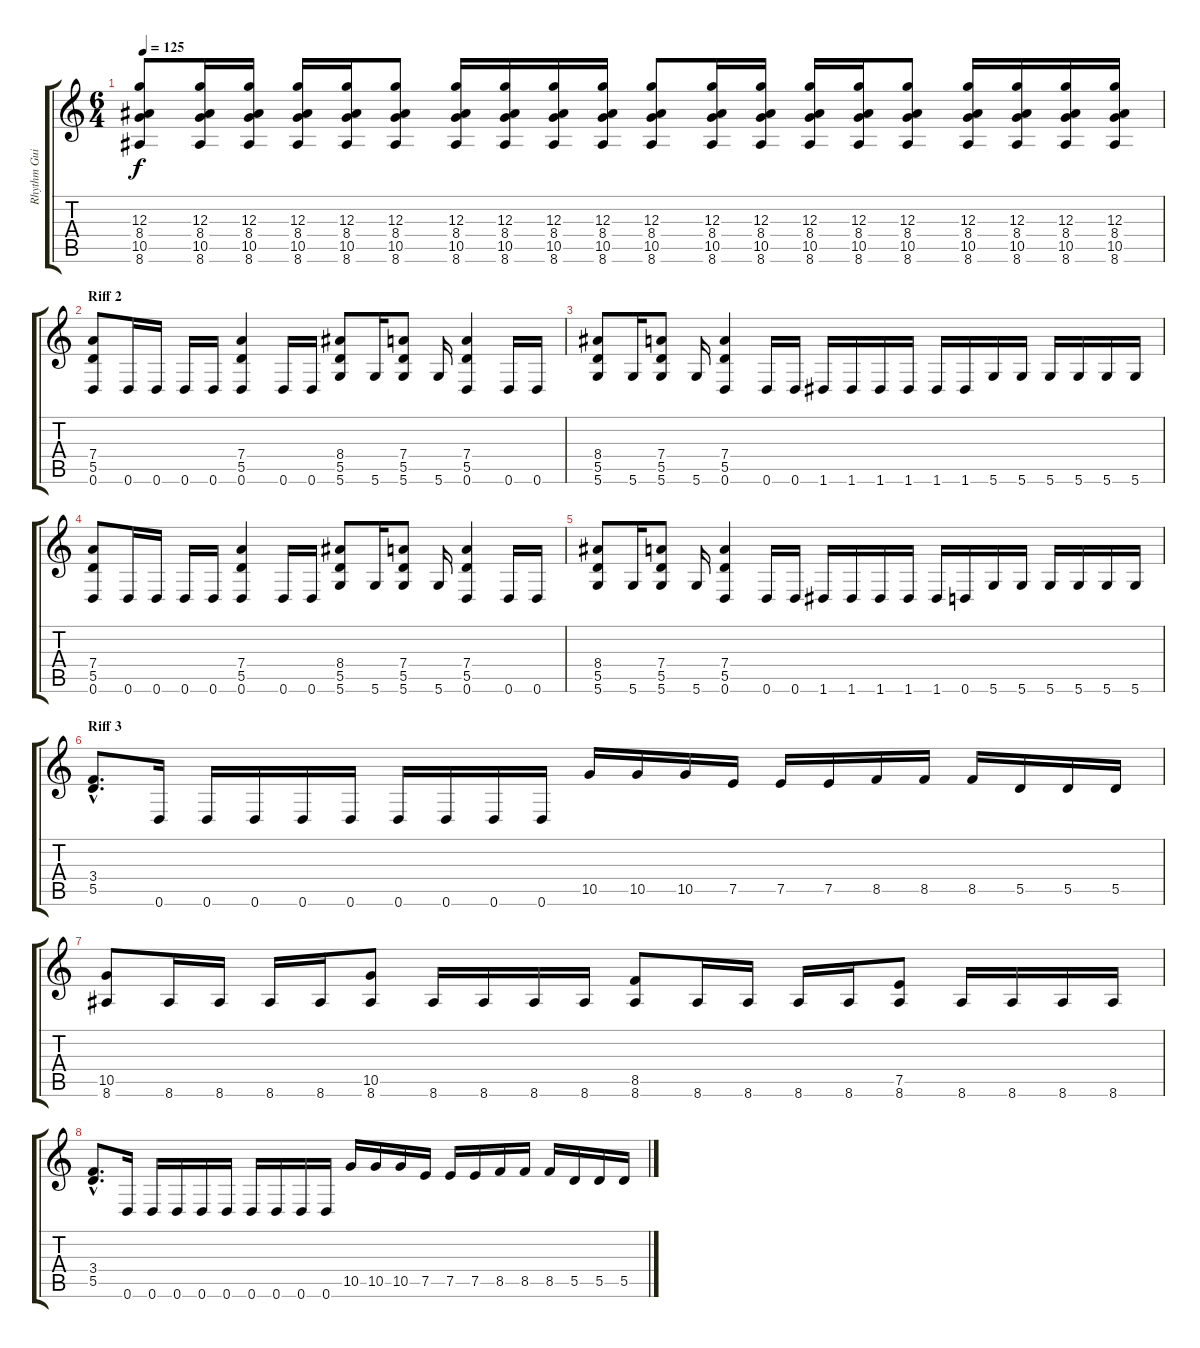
\track ("Rhythm Guitar" "Rhythm Gui") {instrument distortionguitar}
\staff {score tabs}
\tuning (E4 B3 G3 D3 A2 D2) {hide}
\ts (6 4)
\tempo 125
\clef g2
\ks c
(12.3 8.4 10.5 8.6).8{dy f} (12.3 8.4 10.5 8.6).16 (12.3 8.4 10.5 8.6).16 (12.3 8.4 10.5 8.6).16 (12.3 8.4 10.5 8.6).16 (12.3 8.4 10.5 8.6).8 (12.3 8.4 10.5 8.6).16 (12.3 8.4 10.5 8.6).16 (12.3 8.4 10.5 8.6).16 (12.3 8.4 10.5 8.6).16 (12.3 8.4 10.5 8.6).8 (12.3 8.4 10.5 8.6).16 (12.3 8.4 10.5 8.6).16 (12.3 8.4 10.5 8.6).16 (12.3 8.4 10.5 8.6).16 (12.3 8.4 10.5 8.6).8 (12.3 8.4 10.5 8.6).16 (12.3 8.4 10.5 8.6).16 (12.3 8.4 10.5 8.6).16 (12.3 8.4 10.5 8.6).16 |
\section ("" "Riff 2")
(7.4 5.5 0.6).8 0.6.16 0.6.16 0.6.16 0.6.16 (7.4 5.5 0.6).4 0.6.16 0.6.16 (8.4 5.5 5.6).8 5.6.16 (7.4 5.5 5.6).8 5.6.16 (7.4 5.5 0.6).4 0.6.16 0.6.16 |
(8.4 5.5 5.6).8 5.6.16 (7.4 5.5 5.6).8 5.6.16 (7.4 5.5 0.6).4 0.6.16 0.6.16 1.6.16 1.6.16 1.6.16 1.6.16 1.6.16 1.6.16 5.6.16 5.6.16 5.6.16 5.6.16 5.6.16 5.6.16 |
(7.4 5.5 0.6).8 0.6.16 0.6.16 0.6.16 0.6.16 (7.4 5.5 0.6).4 0.6.16 0.6.16 (8.4 5.5 5.6).8 5.6.16 (7.4 5.5 5.6).8 5.6.16 (7.4 5.5 0.6).4 0.6.16 0.6.16 |
(8.4 5.5 5.6).8 5.6.16 (7.4 5.5 5.6).8 5.6.16 (7.4 5.5 0.6).4 0.6.16 0.6.16 1.6.16 1.6.16 1.6.16 1.6.16 1.6.16 0.6.16 5.6.16 5.6.16 5.6.16 5.6.16 5.6.16 5.6.16 |
\section ("" "Riff 3")
(3.4{hac} 5.5{hac}).8{d} 0.6.16 0.6.16 0.6.16 0.6.16 0.6.16 0.6.16 0.6.16 0.6.16 0.6.16 10.5.16 10.5.16 10.5.16 7.5.16 7.5.16 7.5.16 8.5.16 8.5.16 8.5.16 5.5.16 5.5.16 5.5.16 |
(10.5 8.6).8 8.6.16 8.6.16 8.6.16 8.6.16 (10.5 8.6).8 8.6.16 8.6.16 8.6.16 8.6.16 (8.5 8.6).8 8.6.16 8.6.16 8.6.16 8.6.16 (7.5 8.6).8 8.6.16 8.6.16 8.6.16 8.6.16 |
(3.4{hac} 5.5{hac}).8{d} 0.6.16 0.6.16 0.6.16 0.6.16 0.6.16 0.6.16 0.6.16 0.6.16 0.6.16 10.5.16 10.5.16 10.5.16 7.5.16 7.5.16 7.5.16 8.5.16 8.5.16 8.5.16 5.5.16 5.5.16 5.5.16
